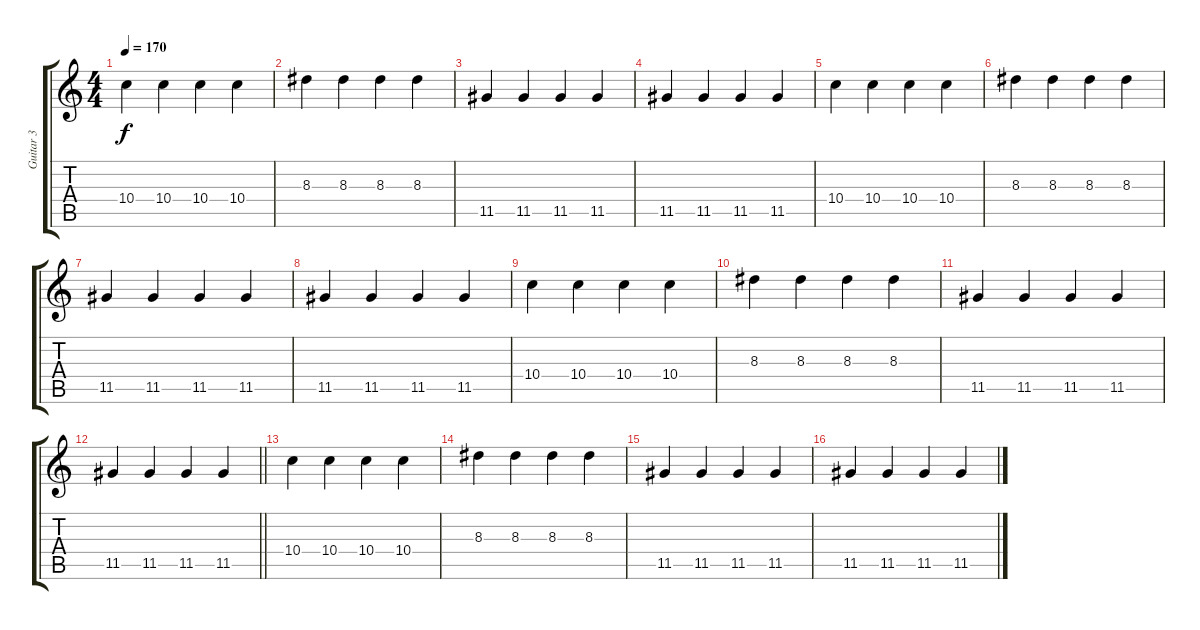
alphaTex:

\track ("Guitar 3" "Guitar 3") {instrument electricguitarclean}
\staff {score tabs}
\tuning (E4 B3 G3 D3 A2 E2) {hide}
\ts (4 4)
\tempo 170
\clef g2
\ks c
10.4.4{dy f} 10.4.4 10.4.4 10.4.4 |
8.3.4 8.3.4 8.3.4 8.3.4 |
11.5.4 11.5.4 11.5.4 11.5.4 |
11.5.4 11.5.4 11.5.4 11.5.4 |
10.4.4 10.4.4 10.4.4 10.4.4 |
8.3.4 8.3.4 8.3.4 8.3.4 |
11.5.4 11.5.4 11.5.4 11.5.4 |
11.5.4 11.5.4 11.5.4 11.5.4 |
10.4.4 10.4.4 10.4.4 10.4.4 |
8.3.4 8.3.4 8.3.4 8.3.4 |
11.5.4 11.5.4 11.5.4 11.5.4 |
\barLineRight lightlight
11.5.4 11.5.4 11.5.4 11.5.4 |
10.4.4 10.4.4 10.4.4 10.4.4 |
8.3.4 8.3.4 8.3.4 8.3.4 |
11.5.4 11.5.4 11.5.4 11.5.4 |
11.5.4 11.5.4 11.5.4 11.5.4
